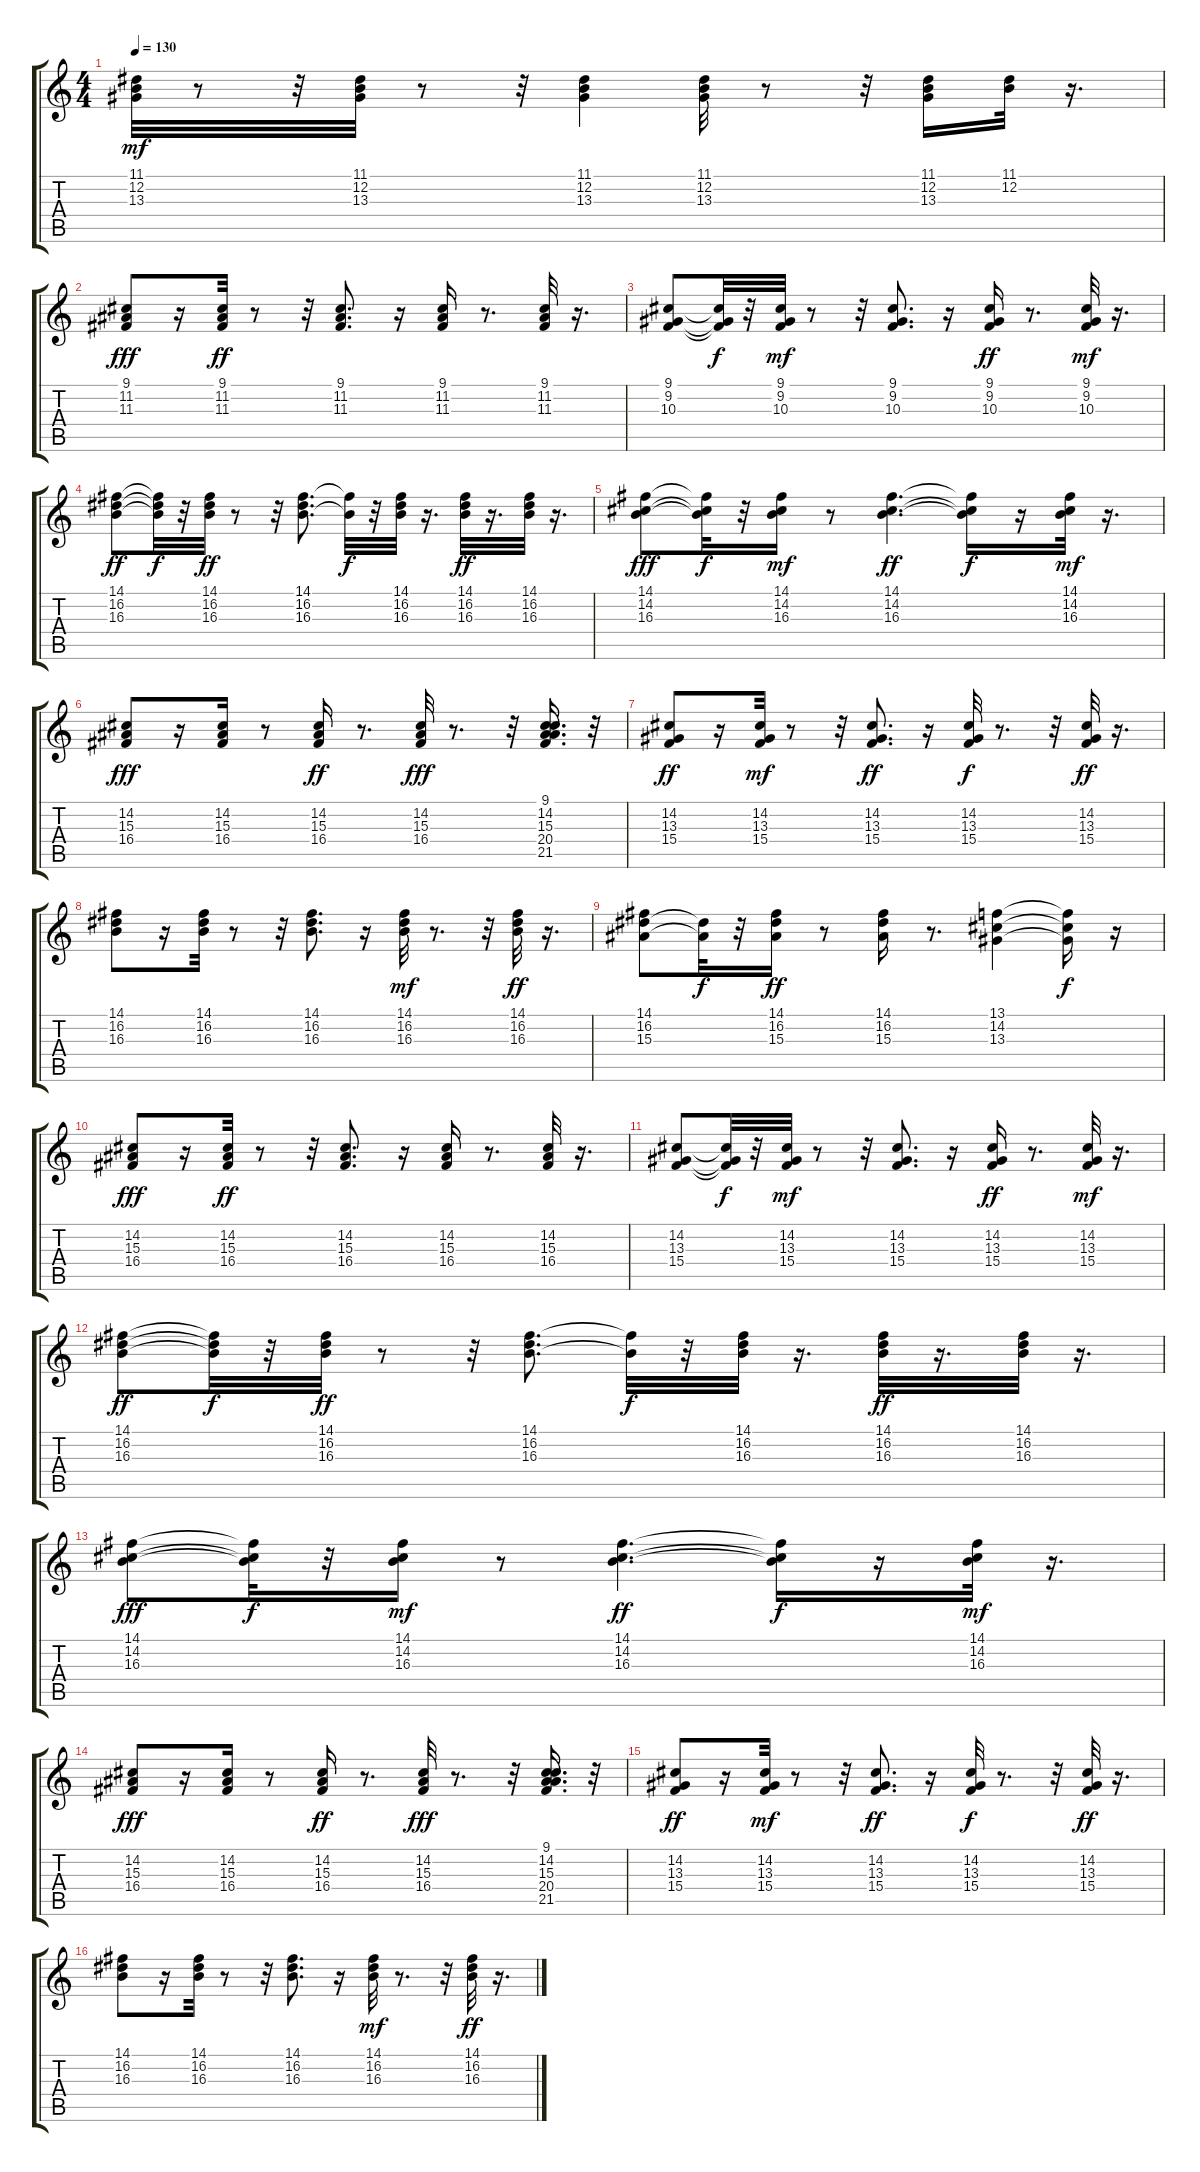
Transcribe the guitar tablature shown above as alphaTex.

\track "" {instrument percussiveorgan}
\staff {score tabs}
\tuning (E4 B3 G3 D3 A2 E2) {hide}
\ts (4 4)
\tempo 130
\clef g2
\ks c
(11.1 12.2 13.3).32{dy mf} r.8 r.32 (11.1 12.2 13.3).32 r.8 r.32 (11.1 12.2 13.3).4 (11.1 12.2 13.3).32 r.8 r.32 (11.1 12.2 13.3).16 (11.1 12.2).32 r.16{d} |
(9.1 11.2 11.3).8{dy fff} r.16 (9.1 11.2 11.3).32{dy ff} r.8 r.32 (9.1 11.2 11.3).8{d} r.16 (9.1 11.2 11.3).16 r.8{d} (9.1 11.2 11.3).32 r.16{d} |
(9.1 9.2 10.3).8 (9.1{t} 9.2{t} 10.3{t}).32{dy f} r.32 (9.1 9.2 10.3).32{dy mf} r.8 r.32 (9.1 9.2 10.3).8{d} r.16 (9.1 9.2 10.3).16{dy ff} r.8{d} (9.1 9.2 10.3).32{dy mf} r.16{d} |
(14.1 16.2 16.3).8{dy ff} (14.1{t} 16.2{t} 16.3{t}).32{dy f} r.32 (14.1 16.2 16.3).32{dy ff} r.8 r.32 (14.1 16.2 16.3).8{d} (14.1{t} 16.3{t}).32{dy f} r.32 (14.1 16.2 16.3).32 r.16{d} (14.1 16.2 16.3).32{dy ff} r.16{d} (14.1 16.2 16.3).32 r.16{d} |
(14.1 14.2 16.3).8{dy fff} (14.1{t} 14.2{t} 16.3{t}).32{dy f} r.32 (14.1 14.2 16.3).16{dy mf} r.8 (14.1 14.2 16.3).4{d dy ff} (14.1{t} 14.2{t} 16.3{t}).16{dy f} r.16 (14.1 14.2 16.3).32{dy mf} r.16{d} |
(14.2 15.3 16.4).8{dy fff} r.16 (14.2 15.3 16.4).16 r.8 (14.2 15.3 16.4).16{dy ff} r.8{d} (14.2 15.3 16.4).32{dy fff} r.8{d} r.32 (9.1 14.2 15.3 20.4 21.5).16{d} r.32 |
(14.2 13.3 15.4).8{dy ff} r.16 (14.2 13.3 15.4).32{dy mf} r.8 r.32 (14.2 13.3 15.4).8{d dy ff} r.16 (14.2 13.3 15.4).32{dy f} r.8{d} r.32 (14.2 13.3 15.4).32{dy ff} r.16{d} |
(14.1 16.2 16.3).8 r.16 (14.1 16.2 16.3).32 r.8 r.32 (14.1 16.2 16.3).8{d} r.16 (14.1 16.2 16.3).32{dy mf} r.8{d} r.32 (14.1 16.2 16.3).32{dy ff} r.16{d} |
(14.1 16.2 15.3).8 (16.2{t} 15.3{t}).32{dy f} r.32 (14.1 16.2 15.3).16{dy ff} r.8 (14.1 16.2 15.3).16 r.8{d} (13.1 14.2 13.3).4 (13.1{t} 14.2{t} 13.3{t}).16{dy f} r.16 |
(14.2 15.3 16.4).8{dy fff} r.16 (14.2 15.3 16.4).32{dy ff} r.8 r.32 (14.2 15.3 16.4).8{d} r.16 (14.2 15.3 16.4).16 r.8{d} (14.2 15.3 16.4).32 r.16{d} |
(14.2 13.3 15.4).8 (14.2{t} 13.3{t} 15.4{t}).32{dy f} r.32 (14.2 13.3 15.4).32{dy mf} r.8 r.32 (14.2 13.3 15.4).8{d} r.16 (14.2 13.3 15.4).16{dy ff} r.8{d} (14.2 13.3 15.4).32{dy mf} r.16{d} |
(14.1 16.2 16.3).8{dy ff} (14.1{t} 16.2{t} 16.3{t}).32{dy f} r.32 (14.1 16.2 16.3).32{dy ff} r.8 r.32 (14.1 16.2 16.3).8{d} (14.1{t} 16.3{t}).32{dy f} r.32 (14.1 16.2 16.3).32 r.16{d} (14.1 16.2 16.3).32{dy ff} r.16{d} (14.1 16.2 16.3).32 r.16{d} |
(14.1 14.2 16.3).8{dy fff} (14.1{t} 14.2{t} 16.3{t}).32{dy f} r.32 (14.1 14.2 16.3).16{dy mf} r.8 (14.1 14.2 16.3).4{d dy ff} (14.1{t} 14.2{t} 16.3{t}).16{dy f} r.16 (14.1 14.2 16.3).32{dy mf} r.16{d} |
(14.2 15.3 16.4).8{dy fff} r.16 (14.2 15.3 16.4).16 r.8 (14.2 15.3 16.4).16{dy ff} r.8{d} (14.2 15.3 16.4).32{dy fff} r.8{d} r.32 (9.1 14.2 15.3 20.4 21.5).16{d} r.32 |
(14.2 13.3 15.4).8{dy ff} r.16 (14.2 13.3 15.4).32{dy mf} r.8 r.32 (14.2 13.3 15.4).8{d dy ff} r.16 (14.2 13.3 15.4).32{dy f} r.8{d} r.32 (14.2 13.3 15.4).32{dy ff} r.16{d} |
(14.1 16.2 16.3).8 r.16 (14.1 16.2 16.3).32 r.8 r.32 (14.1 16.2 16.3).8{d} r.16 (14.1 16.2 16.3).32{dy mf} r.8{d} r.32 (14.1 16.2 16.3).32{dy ff} r.16{d}
